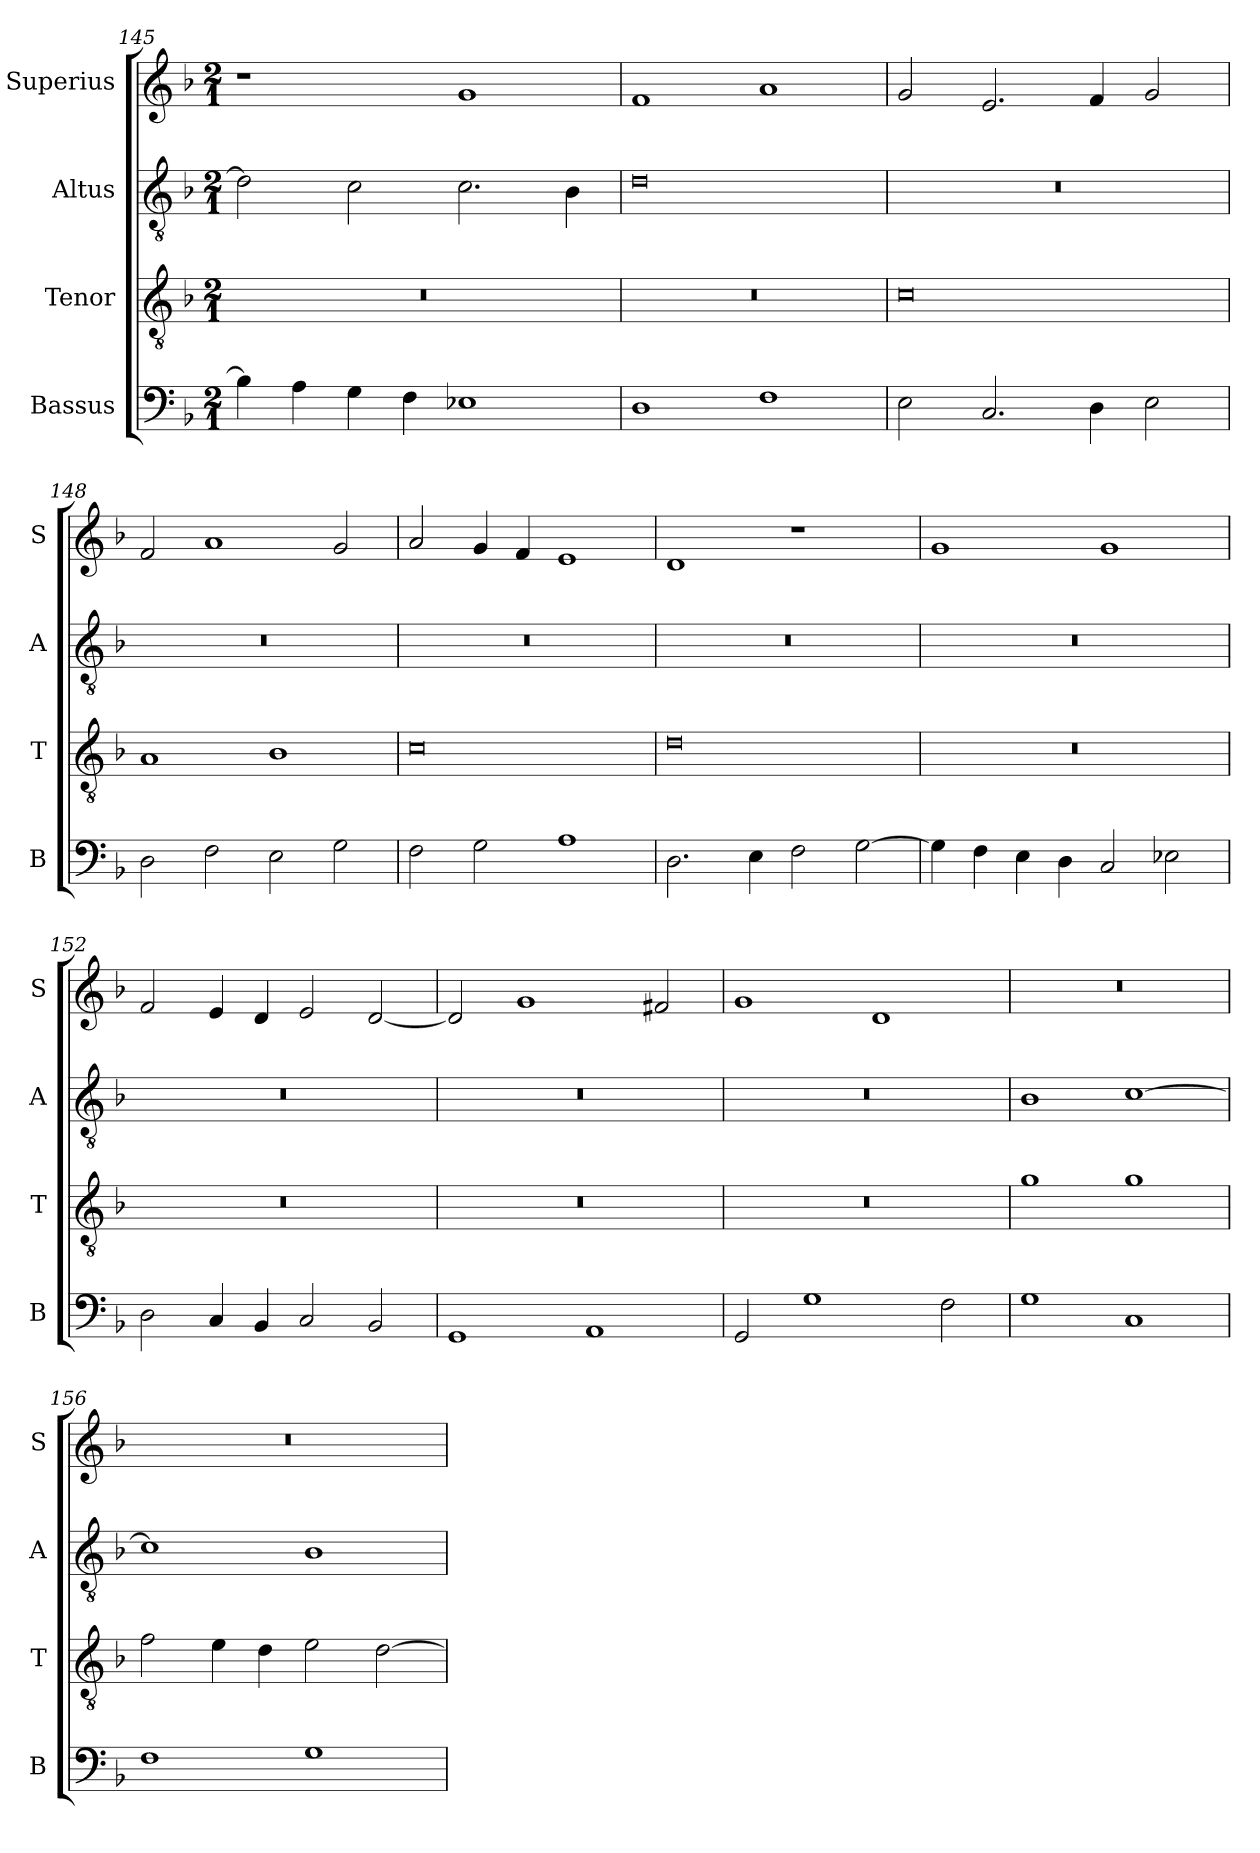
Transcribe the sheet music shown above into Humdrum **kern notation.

**kern	**kern	**kern	**kern
*part4	*part3	*part2	*part1
*staff4	*staff3	*staff2	*staff1
*I"Bassus	*I"Tenor	*I"Altus	*I"Superius
*I'B	*I'T	*I'A	*I'S
*clefF4	*clefGv2	*clefGv2	*clefG2
*k[b-]	*k[b-]	*k[b-]	*k[b-]
*M2/1	*M2/1	*M2/1	*M2/1
=145	=145	=145	=145
4B-\]	0r	2d\]	1r
4A\	.	.	.
4G\	.	2c\	.
4F\	.	.	.
1E-X	.	2.c\	1g
.	.	4B-\	.
=146	=146	=146	=146
1D	0r	0d	1f
1F	.	.	1a
=147	=147	=147	=147
2E\	0c	0r	2g/
2.C/	.	.	2.e/
4D\	.	.	4f/
2E\	.	.	2g/
=148	=148	=148	=148
2D\	1A	0r	2f/
2F\	.	.	1a
2E\	1B-	.	.
2G\	.	.	2g/
=149	=149	=149	=149
2F\	0c	0r	2a/
2G\	.	.	4g/
.	.	.	4f/
1A	.	.	1e
=150	=150	=150	=150
2.D\	0d	0r	1d
4E\	.	.	.
2F\	.	.	1r
[2G\	.	.	.
=151	=151	=151	=151
4G\]	0r	0r	1g
4F\	.	.	.
4E\	.	.	.
4D\	.	.	.
2C/	.	.	1g
2E-X\	.	.	.
=152	=152	=152	=152
2D\	0r	0r	2f/
4C/	.	.	4e/
4BB-/	.	.	4d/
2C/	.	.	2e/
2BB-/	.	.	[2d/
=153	=153	=153	=153
1GG	0r	0r	2d/]
.	.	.	1g
1AA	.	.	.
.	.	.	2f#X/
=154	=154	=154	=154
2GG/	0r	0r	1g
1G	.	.	.
.	.	.	1d
2F\	.	.	.
=155	=155	=155	=155
1G	1g	1B-	0r
1C	1g	[1c	.
=156	=156	=156	=156
1F	2f\	1c]	0r
.	4e\	.	.
.	4d\	.	.
1G	2e\	1B-	.
.	[2d\	.	.
=	=	=	=
*-	*-	*-	*-
